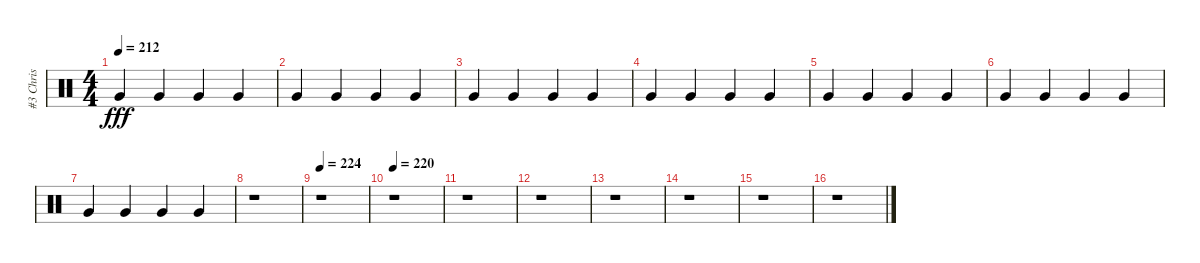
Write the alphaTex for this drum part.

\track ("#3 Chris" "#3 Chris") {instrument percussion}
\staff {score}
\articulation defaults
\ts (4 4)
\tempo 212
\clef neutral
\ks c "Very Low Tom (hit)".4{dy fff} "Very Low Tom (hit)".4 "Very Low Tom (hit)".4 "Very Low Tom (hit)".4
|
"Very Low Tom (hit)".4 "Very Low Tom (hit)".4 "Very Low Tom (hit)".4 "Very Low Tom (hit)".4 |
"Very Low Tom (hit)".4 "Very Low Tom (hit)".4 "Very Low Tom (hit)".4 "Very Low Tom (hit)".4 |
"Very Low Tom (hit)".4 "Very Low Tom (hit)".4 "Very Low Tom (hit)".4 "Very Low Tom (hit)".4 |
"Very Low Tom (hit)".4 "Very Low Tom (hit)".4 "Very Low Tom (hit)".4 "Very Low Tom (hit)".4 |
"Very Low Tom (hit)".4 "Very Low Tom (hit)".4 "Very Low Tom (hit)".4 "Very Low Tom (hit)".4 |
"Very Low Tom (hit)".4 "Very Low Tom (hit)".4 "Very Low Tom (hit)".4 "Very Low Tom (hit)".4 |
r.1 |
\tempo 224
r.1 |
\tempo 220
r.1 |
r.1 |
r.1 |
r.1 |
r.1 |
r.1 |
r.1
